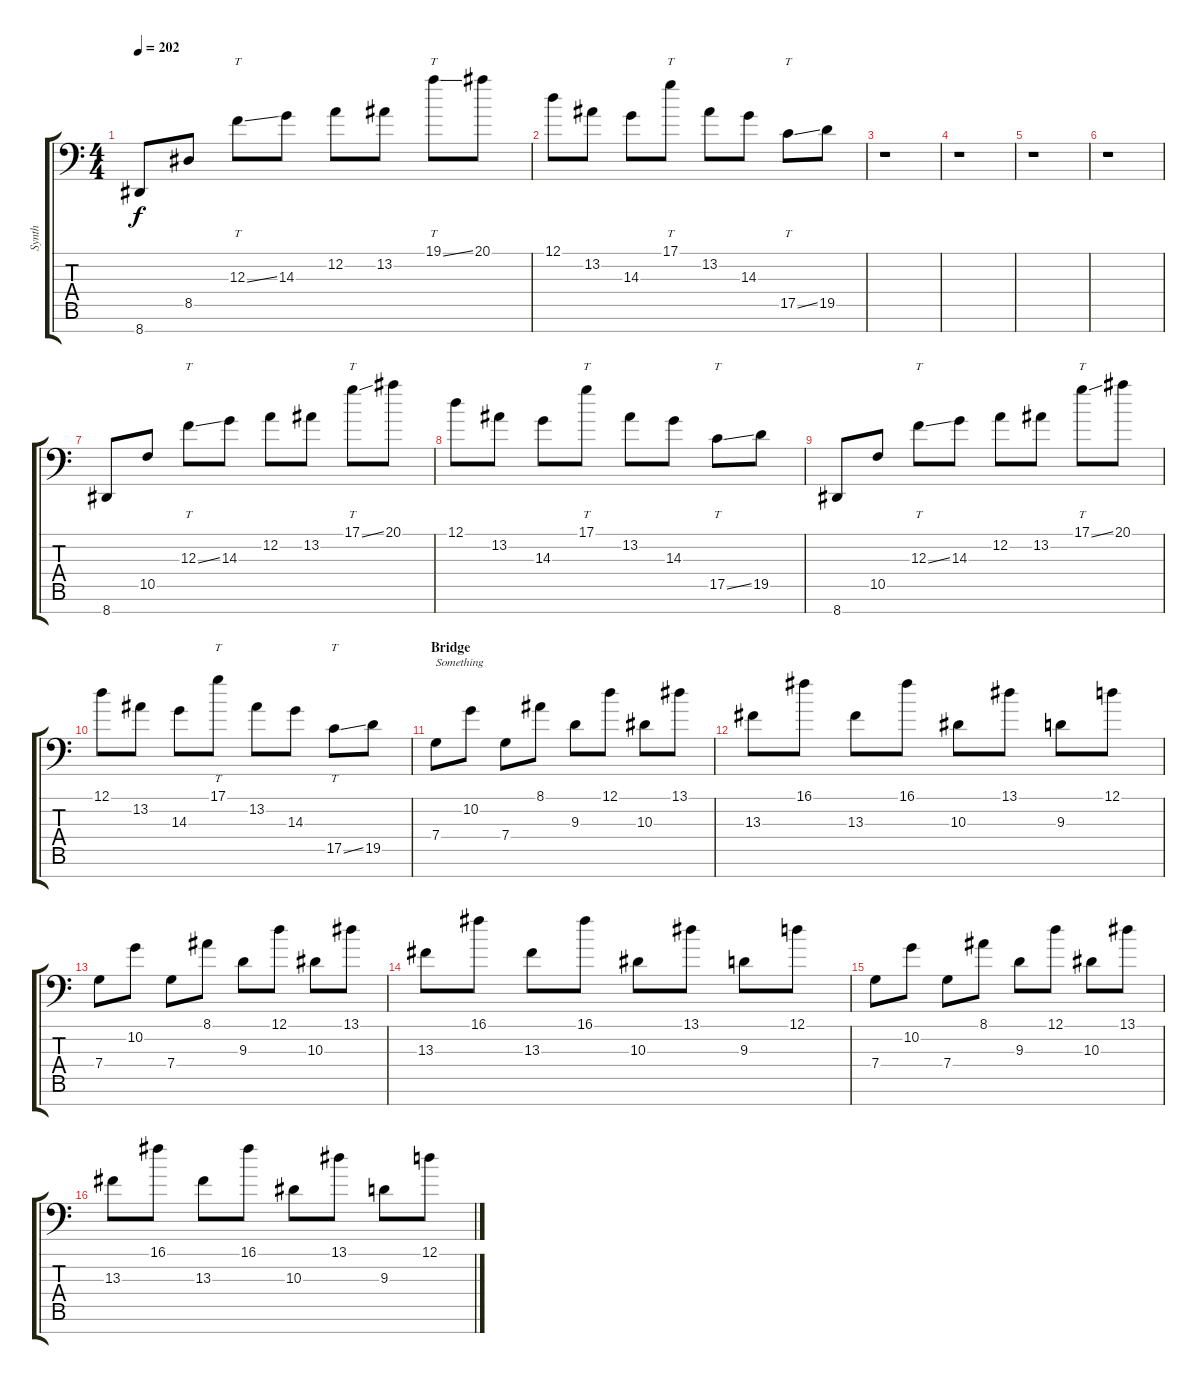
\track ("Synth " "Synth ") {instrument lead1square}
\staff {score tabs}
\tuning (D4 A3 F3 C3 G2 D2 G1) {hide}
\ts (4 4)
\tempo 202
\clef f4
\ks c
8.7.8{dy f} 8.5.8 12.3{ss}.8{tt} 14.3.8 12.2.8 13.2.8 19.1{ss}.8{tt} 20.1.8 |
12.1.8 13.2.8 14.3.8 17.1.8{tt} 13.2.8 14.3.8 17.5{ss}.8{tt} 19.5.8 |
r.1 |
r.1 |
r.1 |
r.1 |
8.7.8 10.5.8 12.3{ss}.8{tt} 14.3.8 12.2.8 13.2.8 17.1{ss}.8{tt} 20.1.8 |
12.1.8 13.2.8 14.3.8 17.1.8{tt} 13.2.8 14.3.8 17.5{ss}.8{tt} 19.5.8 |
8.7.8 10.5.8 12.3{ss}.8{tt} 14.3.8 12.2.8 13.2.8 17.1{ss}.8{tt} 20.1.8 |
12.1.8 13.2.8 14.3.8 17.1.8{tt} 13.2.8 14.3.8 17.5{ss}.8{tt} 19.5.8 |
\section ("" "Bridge")
7.4.8{txt "Something"} 10.2.8 7.4.8 8.1.8 9.3.8 12.1.8 10.3.8 13.1.8 |
13.3.8 16.1.8 13.3.8 16.1.8 10.3.8 13.1.8 9.3.8 12.1.8 |
7.4.8 10.2.8 7.4.8 8.1.8 9.3.8 12.1.8 10.3.8 13.1.8 |
13.3.8 16.1.8 13.3.8 16.1.8 10.3.8 13.1.8 9.3.8 12.1.8 |
7.4.8 10.2.8 7.4.8 8.1.8 9.3.8 12.1.8 10.3.8 13.1.8 |
13.3.8 16.1.8 13.3.8 16.1.8 10.3.8 13.1.8 9.3.8 12.1.8
